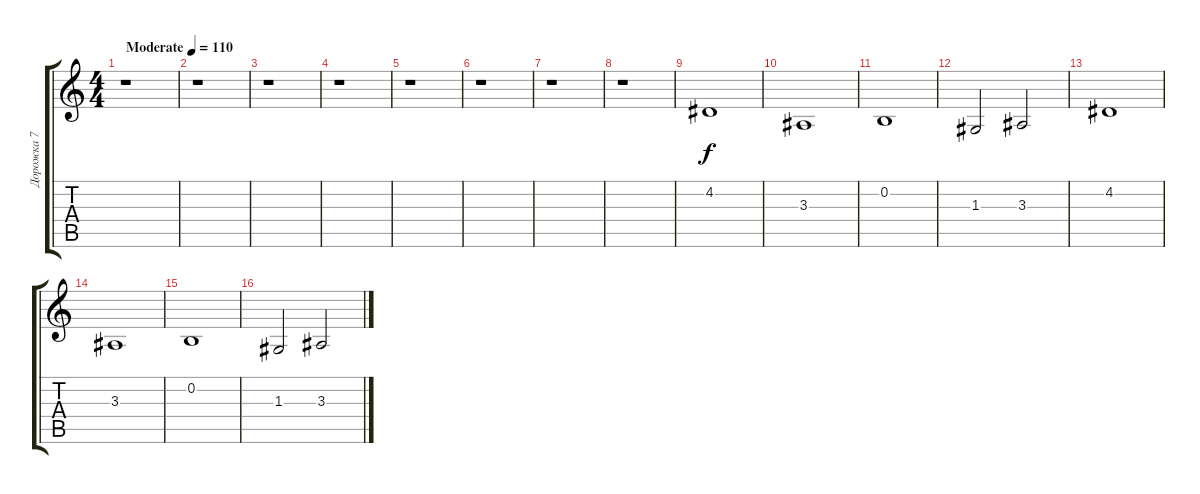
\track ("Дорожка 7" "Дорожка 7") {instrument stringensemble1}
\staff {score tabs}
\tuning (E4 B3 G3 D3 A2 E2) {hide}
\ts (4 4)
\tempo (110 "Moderate")
\clef g2
\ks c
r.1{dy f instrument stringensemble1} |
r.1 |
r.1 |
r.1 |
r.1 |
r.1 |
r.1 |
r.1 |
4.2.1 |
3.3.1 |
0.2.1 |
1.3.2 3.3.2 |
4.2.1 |
3.3.1 |
0.2.1 |
1.3.2 3.3.2
